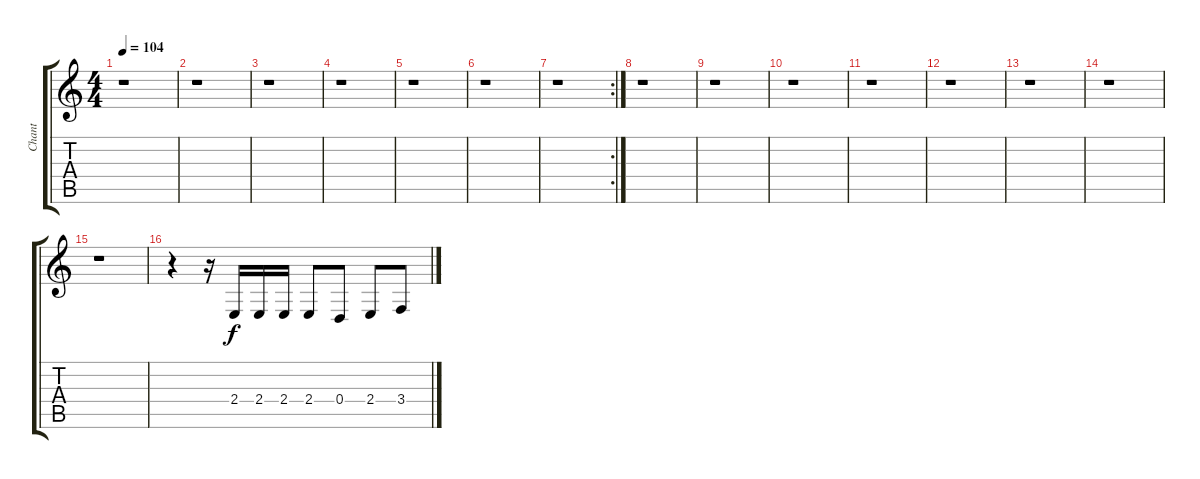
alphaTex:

\track ("Chant" "Chant") {instrument tangoaccordion}
\staff {score tabs}
\tuning (E4 B3 G3 D3 A2 E2) {hide}
\ts (4 4)
\tempo 104
\clef g2
\ks c
r.1{dy f} |
r.1 |
r.1 |
r.1 |
r.1 |
r.1 |
\rc 2
r.1 |
r.1 |
r.1 |
r.1 |
r.1 |
r.1 |
r.1 |
r.1 |
r.1 |
r.4 r.16 2.4.16 2.4.16 2.4.16 2.4.8 0.4.8 2.4.8 3.4.8
